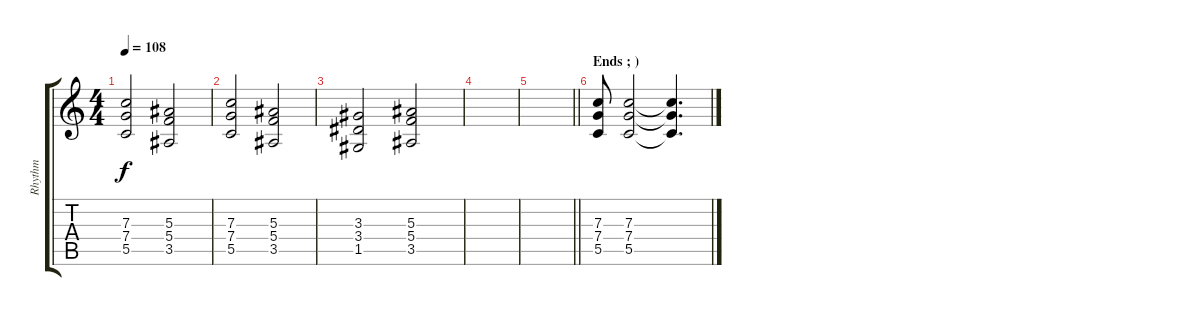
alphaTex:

\track ("Rhythm" "Rhythm") {instrument distortionguitar}
\staff {score tabs}
\tuning (D4 A3 F3 C3 G2 C2) {hide}
\ts (4 4)
\tempo 108
\clef g2
\ks c
(7.3 7.4 5.5).2{dy f} (5.3 5.4 3.5).2 |
(7.3 7.4 5.5).2 (5.3 5.4 3.5).2 |
(3.3 3.4 1.5).2 (5.3 5.4 3.5).2 |
|
\barLineRight lightlight
|
\section ("" "Ends ; )")
(7.3 7.4 5.5).8 (7.3 7.4 5.5).2 (7.3{t} 7.4{t} 5.5{t}).4{d}
